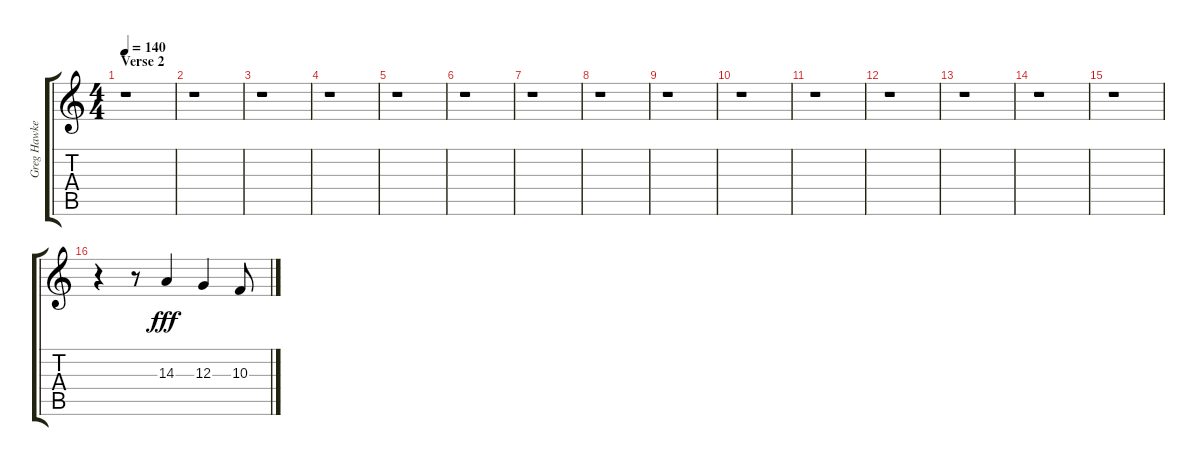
\track ("Greg Hawkes" "Greg Hawke") {instrument synthstrings1}
\staff {score tabs}
\tuning (E4 B3 G3 D3 A2 E2) {hide}
\ts (4 4)
\section ("" "Verse 2")
\tempo 140
\clef g2
\ks c
r.1{dy fff} |
r.1 |
r.1 |
r.1 |
r.1 |
r.1 |
r.1 |
r.1 |
r.1 |
r.1 |
r.1 |
r.1 |
r.1 |
r.1 |
r.1 |
r.4 r.8 14.3.4{volume 14 instrument synthstrings1} 12.3.4 10.3.8
